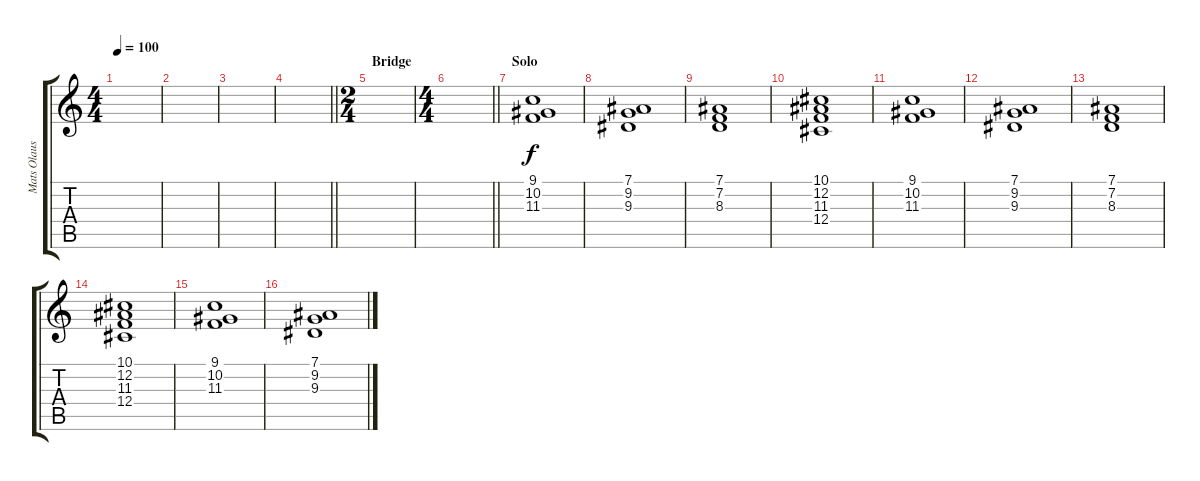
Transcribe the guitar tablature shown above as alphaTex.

\track ("Mats Olausson" "Mats Olaus") {instrument synthstrings1}
\staff {score tabs}
\tuning (Eb4 Bb3 Gb3 Db3 Ab2 Eb2) {hide}
\ts (4 4)
\tempo 100
\clef g2
\ks c
|
|
|
\barLineRight lightlight
|
\ts (2 4)
\section ("" "Bridge")
|
\ts (4 4)
\barLineRight lightlight
|
\section ("" "Solo")
(9.1 10.2 11.3).1 |
(7.1 9.2 9.3).1 |
(7.1 7.2 8.3).1 |
(10.1 12.2 11.3 12.4).1 |
(9.1 10.2 11.3).1 |
(7.1 9.2 9.3).1 |
(7.1 7.2 8.3).1 |
(10.1 12.2 11.3 12.4).1 |
(9.1 10.2 11.3).1 |
(7.1 9.2 9.3).1
